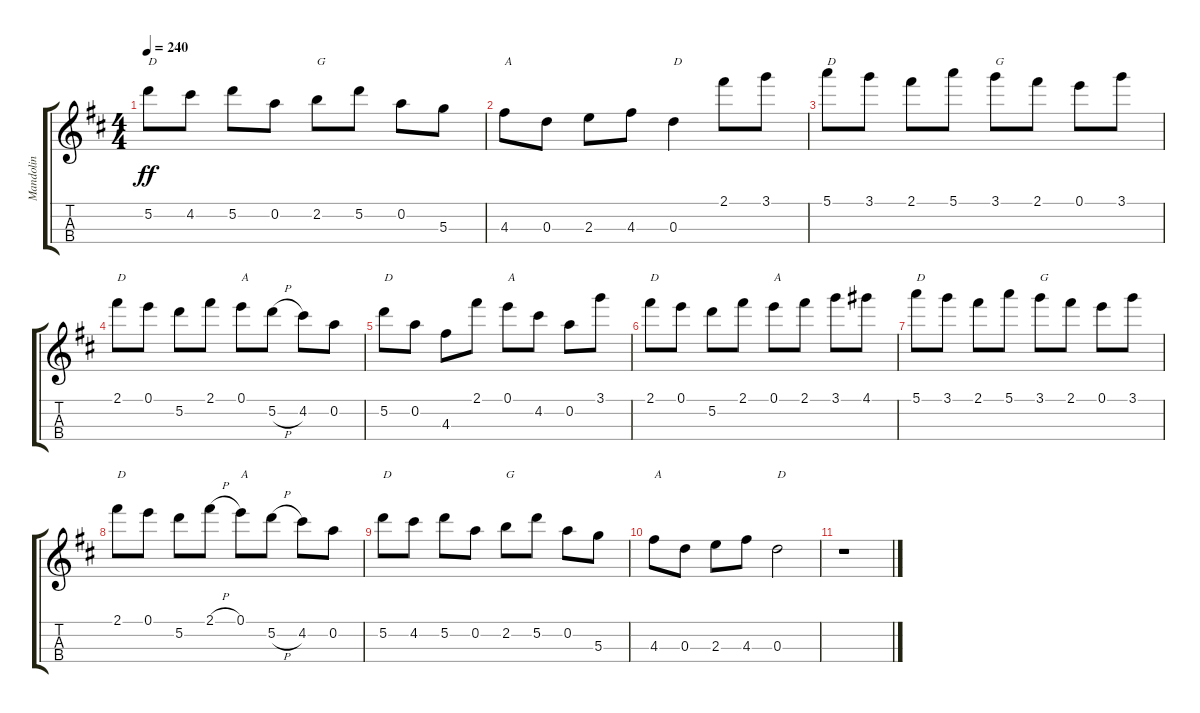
\track ("Mandolin" "Mandolin") {instrument acousticguitarsteel}
\staff {score tabs}
\tuning (E5 A4 D4 G3) {hide}
\ts (4 4)
\tempo 240
\clef g2
\ks d
5.2.8{txt "D" dy ff} 4.2.8 5.2.8 0.2.8 2.2.8{txt "G"} 5.2.8 0.2.8 5.3.8 |
4.3.8{txt "A"} 0.3.8 2.3.8 4.3.8 0.3.4{txt "D"} 2.1.8 3.1.8 |
5.1.8{txt "D"} 3.1.8 2.1.8 5.1.8 3.1.8{txt "G"} 2.1.8 0.1.8 3.1.8 |
2.1.8{txt "D"} 0.1.8 5.2.8 2.1.8 0.1.8{txt "A"} 5.2{h}.8 4.2.8 0.2.8 |
5.2.8{txt "D"} 0.2.8 4.3.8 2.1.8 0.1.8{txt "A"} 4.2.8 0.2.8 3.1.8 |
2.1.8{txt "D"} 0.1.8 5.2.8 2.1.8 0.1.8{txt "A"} 2.1.8 3.1.8 4.1.8 |
5.1.8{txt "D"} 3.1.8 2.1.8 5.1.8 3.1.8{txt "G"} 2.1.8 0.1.8 3.1.8 |
2.1.8{txt "D"} 0.1.8 5.2.8 2.1{h}.8 0.1.8{txt "A"} 5.2{h}.8 4.2.8 0.2.8 |
5.2.8{txt "D"} 4.2.8 5.2.8 0.2.8 2.2.8{txt "G"} 5.2.8 0.2.8 5.3.8 |
4.3.8{txt "A"} 0.3.8 2.3.8 4.3.8 0.3.2{txt "D"} |
r.1
